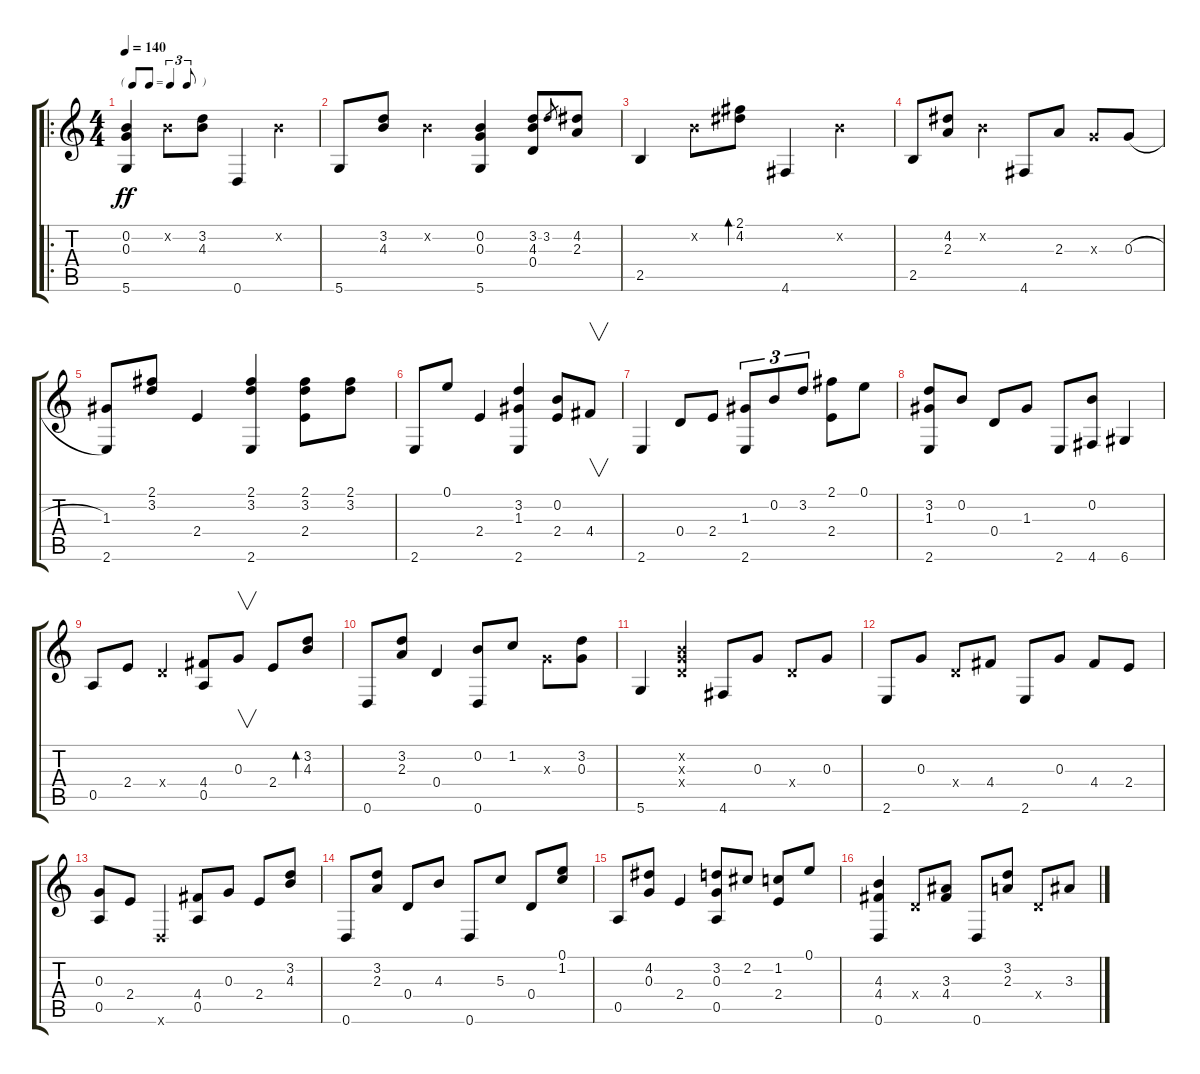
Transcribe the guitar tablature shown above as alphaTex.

\track "" {instrument acousticguitarnylon}
\staff {score tabs}
\tuning (E4 B3 G3 D3 A2 D2) {hide}
\ro
\ts (4 4)
\tf triplet8th
\tempo 140
\clef g2
\ks c
(0.2 0.3 5.6).4{dy ff instrument acousticguitarnylon} 0.2{x}.8 (3.2 4.3).8 0.6.4 0.2{x}.4 |
5.6.8 (3.2 4.3).8 0.2{x}.4 (0.2 0.3 5.6).4 (3.2 4.3 0.4).8 3.2.8{gr} (4.2 2.3).8 |
2.5.4 0.2{x}.8 (2.1 4.2).8{bd 120} 4.6.4 0.2{x}.4 |
2.5.8 (4.2 2.3).8 0.2{x}.4 4.6.8 2.3.8 0.3{x}.8 0.3{h}.8 |
(1.3 2.6).8 (2.1 3.2).8 2.4.4 (2.1 3.2 2.6).4 (2.1 3.2 2.4).8 (2.1 3.2).8 |
2.6.8 0.1.8 2.4.4 (3.2 1.3 2.6).4 (0.2 2.4).8 4.4.8{v} |
2.6.4 0.4.8 2.4.8 (1.3 2.6).8{tu (3 2)} 0.2.8{tu (3 2)} 3.2.8{tu (3 2)} (2.1 2.4).8 0.1.8 |
(3.2 1.3 2.6).8 0.2.8 0.4.8 1.3.8 2.6.8 (0.2 4.6).8 6.6.4 |
0.5.8 2.4.8 0.4{x}.4 (4.4 0.5).8 0.3.8{v} 2.4.8 (3.2 4.3).8{bd 120} |
0.6.8 (3.2 2.3).8 0.4.4 (0.2 0.6).8 1.2.8 0.3{x}.8 (3.2 0.3).8 |
5.6.4 (0.2{x} 0.3{x} 0.4{x}).4 4.6.8 0.3.8 0.4{x}.8 0.3.8 |
2.6.8 0.3.8 0.4{x}.8 4.4.8 2.6.8 0.3.8 4.4.8 2.4.8 |
(0.3 0.5).8 2.4.8 0.6{x}.4 (4.4 0.5).8 0.3.8 2.4.8 (3.2 4.3).8 |
0.6.8 (3.2 2.3).8 0.4.8 4.3.8 0.6.8 5.3.8 0.4.8 (0.1 1.2).8 |
0.5.8 (4.2 0.3).8 2.4.4 (3.2 0.3 0.5).8 2.2.8 (1.2 2.4).8 0.1.8 |
(4.3 4.4 0.6).4 0.4{x}.8 (3.3 4.4).8 0.6.8 (3.2 2.3).8 0.4{x}.8 3.3.8
